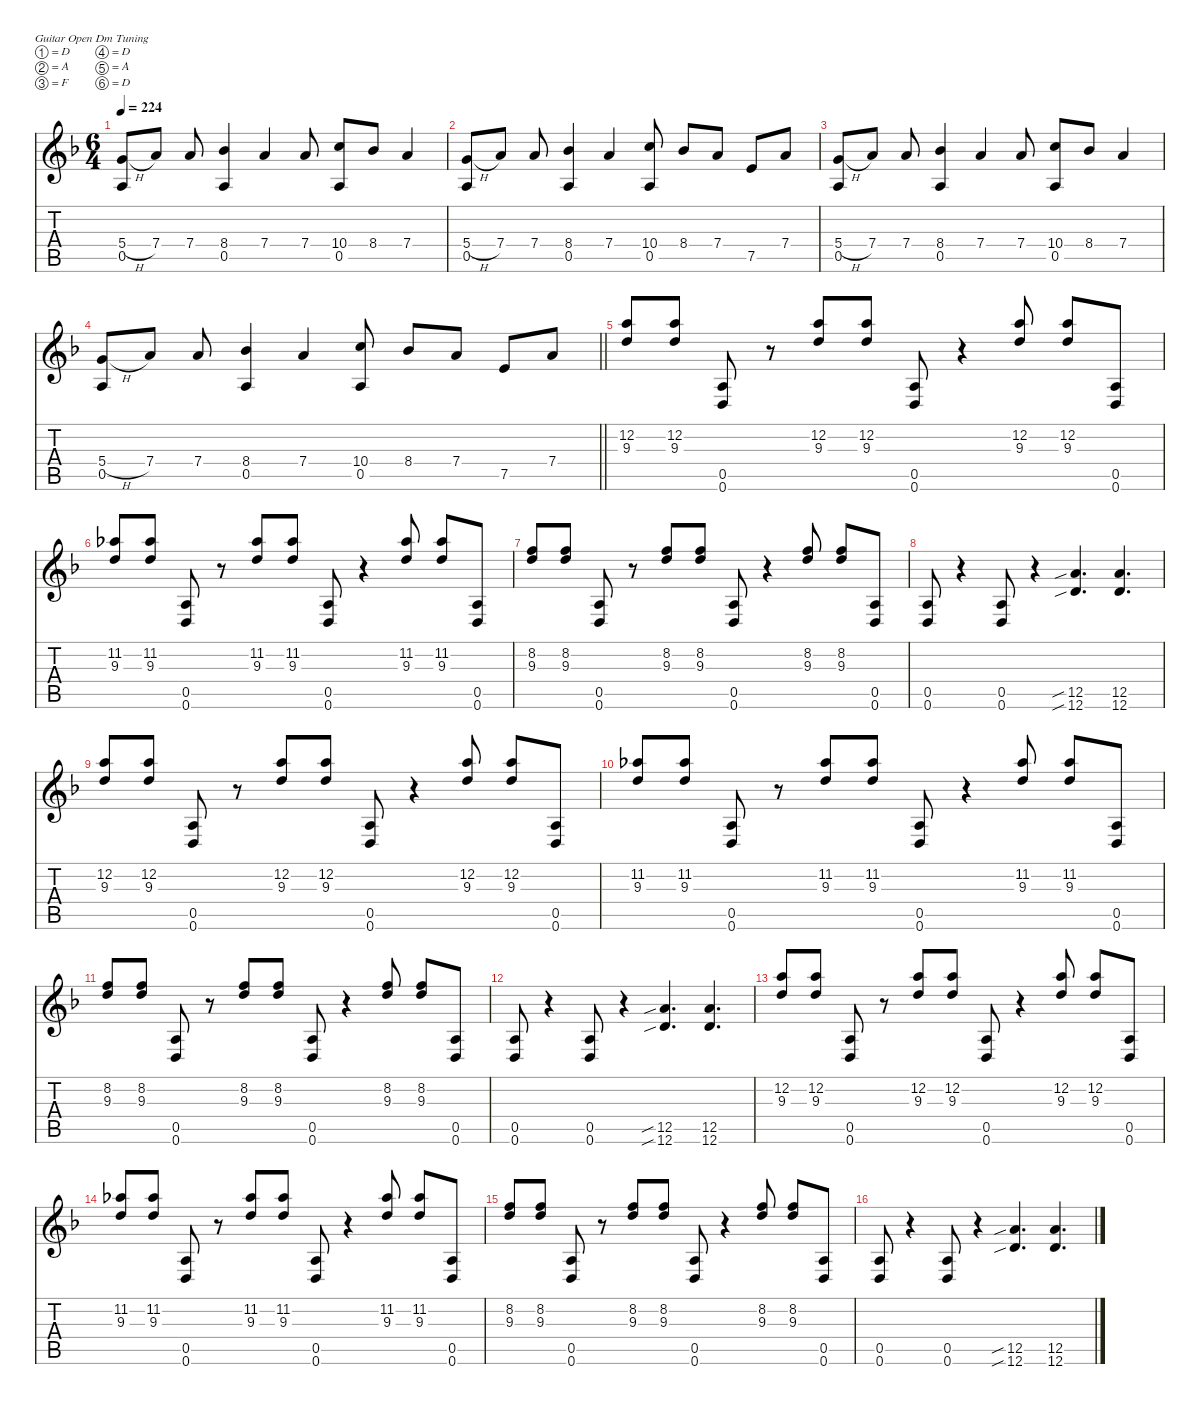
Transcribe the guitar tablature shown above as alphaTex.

\hideDynamics
\bracketExtendMode nobrackets
\singleTrackTrackNamePolicy hidden
\multiTrackTrackNamePolicy hidden
\firstSystemTrackNameMode fullname
\firstSystemTrackNameOrientation horizontal
\otherSystemsTrackNameOrientation horizontal
\track ("Guitar 1" "E-Gt") {defaultSystemsLayout 16 instrument distortionguitar}
\staff {score tabs}
\tuning (D4 A3 F3 D3 A2 D2)
\ts (6 4)
\tempo 224
\clef g2
\ks dminor
(5.4{h acc forcenatural} 0.5{acc forcenatural}).8{dy f beam Up} 7.4{acc forcenatural}.8{beam Up} 7.4{acc forcenatural}.8{beam Up} (8.4{acc b} 0.5{acc forcenatural}).4{beam Up} 7.4{acc forcenatural}.4{beam Up} 7.4{acc forcenatural}.8{beam Up} (10.4{acc forcenatural} 0.5{acc forcenatural}).8{beam Up} 8.4{acc b}.8{beam Up} 7.4{acc forcenatural}.4{beam Up} |
(5.4{h acc forcenatural} 0.5{acc forcenatural}).8{beam Up} 7.4{acc forcenatural}.8{beam Up} 7.4{acc forcenatural}.8{beam Up} (8.4{acc b} 0.5{acc forcenatural}).4{beam Up} 7.4{acc forcenatural}.4{beam Up} (10.4{acc forcenatural} 0.5{acc forcenatural}).8{beam Up} 8.4{acc b}.8{beam Up} 7.4{acc forcenatural}.8{beam Up} 7.5{acc forcenatural}.8{beam Up} 7.4{acc forcenatural}.8{beam Up} |
(5.4{h acc forcenatural} 0.5{acc forcenatural}).8{beam Up} 7.4{acc forcenatural}.8{beam Up} 7.4{acc forcenatural}.8{beam Up} (8.4{acc b} 0.5{acc forcenatural}).4{beam Up} 7.4{acc forcenatural}.4{beam Up} 7.4{acc forcenatural}.8{beam Up} (10.4{acc forcenatural} 0.5{acc forcenatural}).8{beam Up} 8.4{acc b}.8{beam Up} 7.4{acc forcenatural}.4{beam Up} |
\barLineRight lightlight
(5.4{h acc forcenatural} 0.5{acc forcenatural}).8{beam Up} 7.4{acc forcenatural}.8{beam Up} 7.4{acc forcenatural}.8{beam Up} (8.4{acc b} 0.5{acc forcenatural}).4{beam Up} 7.4{acc forcenatural}.4{beam Up} (10.4{acc forcenatural} 0.5{acc forcenatural}).8{beam Up} 8.4{acc b}.8{beam Up} 7.4{acc forcenatural}.8{beam Up} 7.5{acc forcenatural}.8{beam Up} 7.4{acc forcenatural}.8{beam Up} |
(12.2{acc forcenatural} 9.3{acc forcenatural}).8{beam Up} (12.2{acc forcenatural} 9.3{acc forcenatural}).8{beam Up} (0.5{acc forcenatural} 0.6{acc forcenatural}).8{beam Up} r.8{beam Up} (12.2{acc forcenatural} 9.3{acc forcenatural}).8{beam Up} (12.2{acc forcenatural} 9.3{acc forcenatural}).8{beam Up} (0.5{acc forcenatural} 0.6{acc forcenatural}).8{beam Up} r.4{beam Up} (12.2{acc forcenatural} 9.3{acc forcenatural}).8{beam Up} (12.2{acc forcenatural} 9.3{acc forcenatural}).8{beam Up} (0.5{acc forcenatural} 0.6{acc forcenatural}).8{beam Up} |
(11.2{acc b} 9.3{acc forcenatural}).8{beam Up} (11.2{acc b} 9.3{acc forcenatural}).8{beam Up} (0.5{acc forcenatural} 0.6{acc forcenatural}).8{beam Up} r.8{beam Up} (11.2{acc b} 9.3{acc forcenatural}).8{beam Up} (11.2{acc b} 9.3{acc forcenatural}).8{beam Up} (0.5{acc forcenatural} 0.6{acc forcenatural}).8{beam Up} r.4{beam Up} (11.2{acc b} 9.3{acc forcenatural}).8{beam Up} (11.2{acc b} 9.3{acc forcenatural}).8{beam Up} (0.5{acc forcenatural} 0.6{acc forcenatural}).8{beam Up} |
(8.2{acc forcenatural} 9.3{acc forcenatural}).8{beam Up} (8.2{acc forcenatural} 9.3{acc forcenatural}).8{beam Up} (0.5{acc forcenatural} 0.6{acc forcenatural}).8{beam Up} r.8{beam Up} (8.2{acc forcenatural} 9.3{acc forcenatural}).8{beam Up} (8.2{acc forcenatural} 9.3{acc forcenatural}).8{beam Up} (0.5{acc forcenatural} 0.6{acc forcenatural}).8{beam Up} r.4{beam Up} (8.2{acc forcenatural} 9.3{acc forcenatural}).8{beam Up} (8.2{acc forcenatural} 9.3{acc forcenatural}).8{beam Up} (0.5{acc forcenatural} 0.6{acc forcenatural}).8{beam Up} |
(0.5{acc forcenatural} 0.6{acc forcenatural}).8{beam Up} r.4{beam Up} (0.5{acc forcenatural} 0.6{acc forcenatural}).8{beam Up} r.4{beam Up} (12.5{sib acc forcenatural} 12.6{sib acc forcenatural}).4{d beam Up} (12.5{acc forcenatural} 12.6{acc forcenatural}).4{d beam Up} |
(12.2{acc forcenatural} 9.3{acc forcenatural}).8{beam Up} (12.2{acc forcenatural} 9.3{acc forcenatural}).8{beam Up} (0.5{acc forcenatural} 0.6{acc forcenatural}).8{beam Up} r.8{beam Up} (12.2{acc forcenatural} 9.3{acc forcenatural}).8{beam Up} (12.2{acc forcenatural} 9.3{acc forcenatural}).8{beam Up} (0.5{acc forcenatural} 0.6{acc forcenatural}).8{beam Up} r.4{beam Up} (12.2{acc forcenatural} 9.3{acc forcenatural}).8{beam Up} (12.2{acc forcenatural} 9.3{acc forcenatural}).8{beam Up} (0.5{acc forcenatural} 0.6{acc forcenatural}).8{beam Up} |
(11.2{acc b} 9.3{acc forcenatural}).8{beam Up} (11.2{acc b} 9.3{acc forcenatural}).8{beam Up} (0.5{acc forcenatural} 0.6{acc forcenatural}).8{beam Up} r.8{beam Up} (11.2{acc b} 9.3{acc forcenatural}).8{beam Up} (11.2{acc b} 9.3{acc forcenatural}).8{beam Up} (0.5{acc forcenatural} 0.6{acc forcenatural}).8{beam Up} r.4{beam Up} (11.2{acc b} 9.3{acc forcenatural}).8{beam Up} (11.2{acc b} 9.3{acc forcenatural}).8{beam Up} (0.5{acc forcenatural} 0.6{acc forcenatural}).8{beam Up} |
(8.2{acc forcenatural} 9.3{acc forcenatural}).8{beam Up} (8.2{acc forcenatural} 9.3{acc forcenatural}).8{beam Up} (0.5{acc forcenatural} 0.6{acc forcenatural}).8{beam Up} r.8{beam Up} (8.2{acc forcenatural} 9.3{acc forcenatural}).8{beam Up} (8.2{acc forcenatural} 9.3{acc forcenatural}).8{beam Up} (0.5{acc forcenatural} 0.6{acc forcenatural}).8{beam Up} r.4{beam Up} (8.2{acc forcenatural} 9.3{acc forcenatural}).8{beam Up} (8.2{acc forcenatural} 9.3{acc forcenatural}).8{beam Up} (0.5{acc forcenatural} 0.6{acc forcenatural}).8{beam Up} |
(0.5{acc forcenatural} 0.6{acc forcenatural}).8{beam Up} r.4{beam Up} (0.5{acc forcenatural} 0.6{acc forcenatural}).8{beam Up} r.4{beam Up} (12.5{sib acc forcenatural} 12.6{sib acc forcenatural}).4{d beam Up} (12.5{acc forcenatural} 12.6{acc forcenatural}).4{d beam Up} |
(12.2{acc forcenatural} 9.3{acc forcenatural}).8{beam Up} (12.2{acc forcenatural} 9.3{acc forcenatural}).8{beam Up} (0.5{acc forcenatural} 0.6{acc forcenatural}).8{beam Up} r.8{beam Up} (12.2{acc forcenatural} 9.3{acc forcenatural}).8{beam Up} (12.2{acc forcenatural} 9.3{acc forcenatural}).8{beam Up} (0.5{acc forcenatural} 0.6{acc forcenatural}).8{beam Up} r.4{beam Up} (12.2{acc forcenatural} 9.3{acc forcenatural}).8{beam Up} (12.2{acc forcenatural} 9.3{acc forcenatural}).8{beam Up} (0.5{acc forcenatural} 0.6{acc forcenatural}).8{beam Up} |
(11.2{acc b} 9.3{acc forcenatural}).8{beam Up} (11.2{acc b} 9.3{acc forcenatural}).8{beam Up} (0.5{acc forcenatural} 0.6{acc forcenatural}).8{beam Up} r.8{beam Up} (11.2{acc b} 9.3{acc forcenatural}).8{beam Up} (11.2{acc b} 9.3{acc forcenatural}).8{beam Up} (0.5{acc forcenatural} 0.6{acc forcenatural}).8{beam Up} r.4{beam Up} (11.2{acc b} 9.3{acc forcenatural}).8{beam Up} (11.2{acc b} 9.3{acc forcenatural}).8{beam Up} (0.5{acc forcenatural} 0.6{acc forcenatural}).8{beam Up} |
(8.2{acc forcenatural} 9.3{acc forcenatural}).8{beam Up} (8.2{acc forcenatural} 9.3{acc forcenatural}).8{beam Up} (0.5{acc forcenatural} 0.6{acc forcenatural}).8{beam Up} r.8{beam Up} (8.2{acc forcenatural} 9.3{acc forcenatural}).8{beam Up} (8.2{acc forcenatural} 9.3{acc forcenatural}).8{beam Up} (0.5{acc forcenatural} 0.6{acc forcenatural}).8{beam Up} r.4{beam Up} (8.2{acc forcenatural} 9.3{acc forcenatural}).8{beam Up} (8.2{acc forcenatural} 9.3{acc forcenatural}).8{beam Up} (0.5{acc forcenatural} 0.6{acc forcenatural}).8{beam Up} |
(0.5{acc forcenatural} 0.6{acc forcenatural}).8{beam Up} r.4{beam Up} (0.5{acc forcenatural} 0.6{acc forcenatural}).8{beam Up} r.4{beam Up} (12.5{sib acc forcenatural} 12.6{sib acc forcenatural}).4{d beam Up} (12.5{acc forcenatural} 12.6{acc forcenatural}).4{d beam Up}
